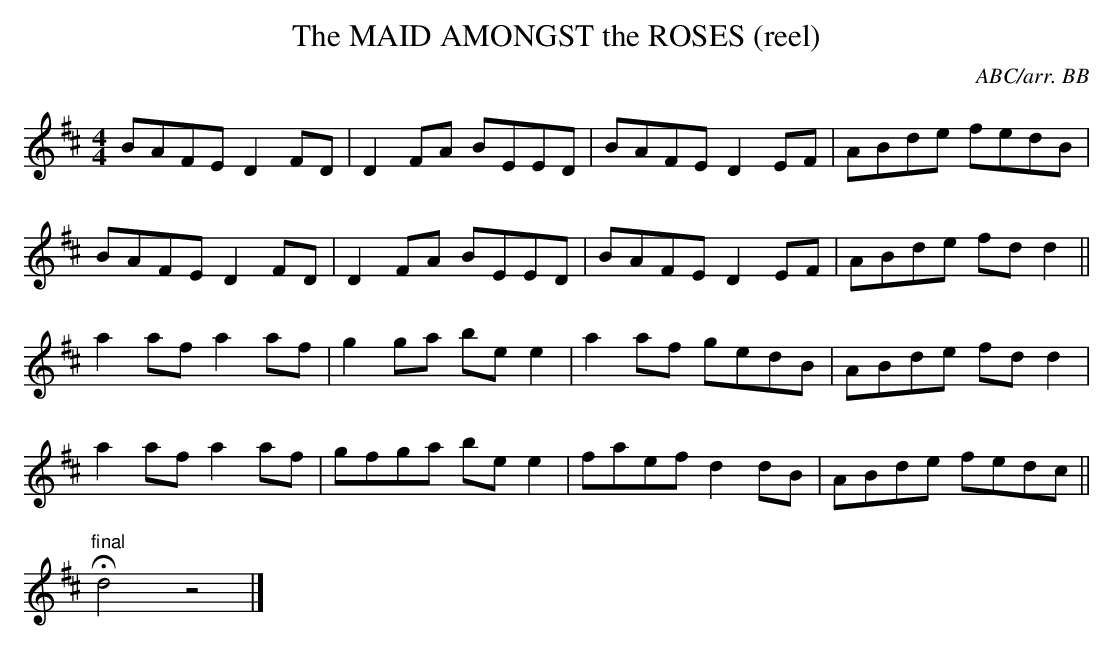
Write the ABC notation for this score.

X:1
T:MAID AMONGST the ROSES (reel), The
C:ABC/arr. BB
L:1/8
M:4/4
K:D
BAFE D2FD|D2FA BEED|BAFE D2EF|ABde fedB|
BAFE D2FD|D2FA BEED|BAFE D2EF|ABde fdd2||
a2af a2af|g2ga bee2|a2af gedB|ABde fdd2|
a2af a2af|gfga bee2|faef d2dB|ABde fedc||
"final"Hd4z4|]
